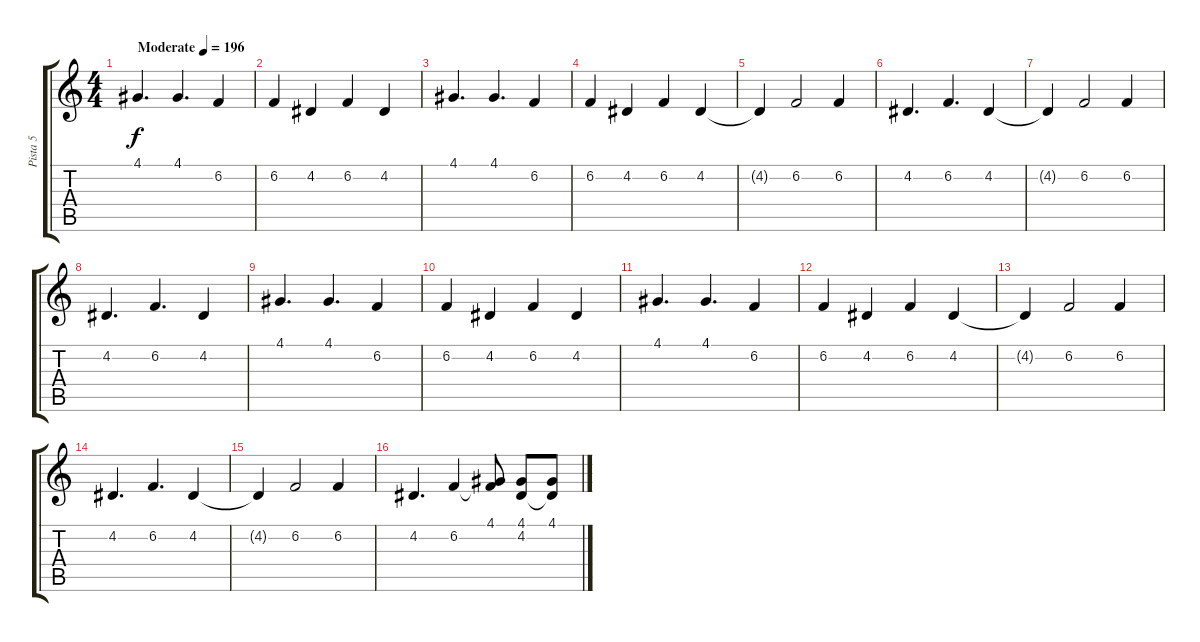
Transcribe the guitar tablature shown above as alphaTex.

\track ("Pista 5" "Pista 5") {instrument electricgrandpiano}
\staff {score tabs}
\tuning (E4 B3 G3 D3 A2 E2) {hide}
\ts (4 4)
\tempo (196 "Moderate")
\clef g2
\ks c
4.1.4{d dy f instrument electricgrandpiano} 4.1.4{d} 6.2.4 |
6.2.4 4.2.4 6.2.4 4.2.4 |
4.1.4{d} 4.1.4{d} 6.2.4 |
6.2.4 4.2.4 6.2.4 4.2.4 |
4.2{t}.4 6.2.2 6.2.4 |
4.2.4{d} 6.2.4{d} 4.2.4 |
4.2{t}.4 6.2.2 6.2.4 |
4.2.4{d} 6.2.4{d} 4.2.4 |
4.1.4{d} 4.1.4{d} 6.2.4 |
6.2.4 4.2.4 6.2.4 4.2.4 |
4.1.4{d} 4.1.4{d} 6.2.4 |
6.2.4 4.2.4 6.2.4 4.2.4 |
4.2{t}.4 6.2.2 6.2.4 |
4.2.4{d} 6.2.4{d} 4.2.4 |
4.2{t}.4 6.2.2 6.2.4 |
4.2.4{d} 6.2.4 (4.1 6.2{t}).8 (4.1 4.2).8 (4.1 4.2{t}).8
